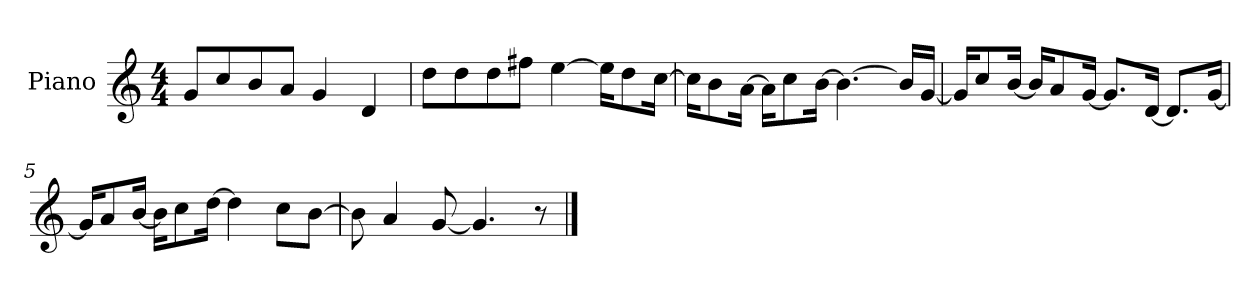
**kern
*part1
*staff1
*I"Piano
*I'P-no
*clefG2
*k[]
*M4/4
*MM90
=1
8g/L
8cc/
8b/
8a/J
4g/
4d/
=2
8dd\L
8dd\
8dd\
8ff#X\J
[4ee\
16ee\KL]
8dd\
[16cc\Jk
=3
16cc\KL]
8b\
[16a\Jk
16a\KL]
8cc\
[16b\Jk
4.b\_
16b/LL]
[16g/JJ
=4
16g/KL]
8cc/
[16b/Jk
16b/KL]
8a/
[16g/Jk
8.g/L]
[16d/Jk
8.d/L]
[16g/Jk
!!LO:LB:g=z
=5
16g/KL]
8a/
[16b/Jk
16b\KL]
8cc\
[16dd\Jk
4dd\]
8cc\L
[8b\J
=6
8b\]
4a/
[8g/
4.g/]
8r
==
*-
